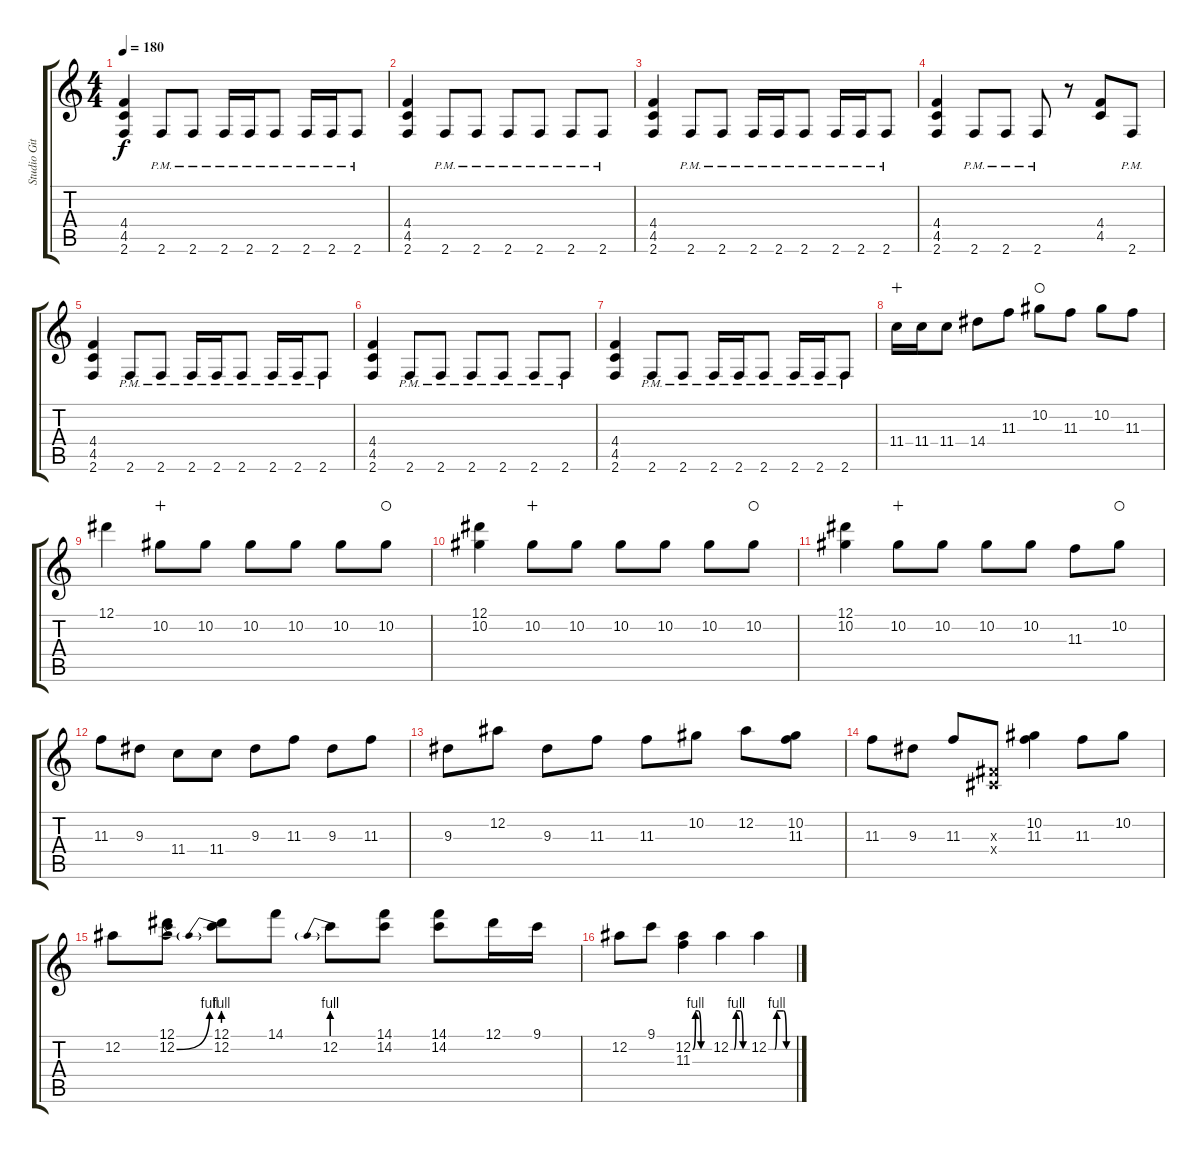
\track ("Studio Gitara" "Studio Git") {instrument distortionguitar}
\staff {score tabs}
\tuning (Eb4 Bb3 Gb3 Db3 Ab2 Eb2) {hide}
\ts (4 4)
\tempo 180
\clef g2
\ks c
(4.4 4.5 2.6).4{dy f} 2.6{pm}.8 2.6{pm}.8 2.6{pm}.16 2.6{pm}.16 2.6{pm}.8 2.6{pm}.16 2.6{pm}.16 2.6{pm}.8 |
(4.4 4.5 2.6).4 2.6{pm}.8 2.6{pm}.8 2.6{pm}.8 2.6{pm}.8 2.6{pm}.8 2.6{pm}.8 |
(4.4 4.5 2.6).4 2.6{pm}.8 2.6{pm}.8 2.6{pm}.16 2.6{pm}.16 2.6{pm}.8 2.6{pm}.16 2.6{pm}.16 2.6{pm}.8 |
(4.4 4.5 2.6).4 2.6{pm}.8 2.6{pm}.8 2.6{pm}.8 r.8 (4.4 4.5).8 2.6{pm}.8 |
(4.4 4.5 2.6).4 2.6{pm}.8 2.6{pm}.8 2.6{pm}.16 2.6{pm}.16 2.6{pm}.8 2.6{pm}.16 2.6{pm}.16 2.6{pm}.8 |
(4.4 4.5 2.6).4 2.6{pm}.8 2.6{pm}.8 2.6{pm}.8 2.6{pm}.8 2.6{pm}.8 2.6{pm}.8 |
(4.4 4.5 2.6).4 2.6{pm}.8 2.6{pm}.8 2.6{pm}.16 2.6{pm}.16 2.6{pm}.8 2.6{pm}.16 2.6{pm}.16 2.6{pm}.8 |
11.4.16{volume 10 wahc} 11.4.16 11.4.8 14.4.8 11.3.8 10.2.8{waho} 11.3.8 10.2.8 11.3.8 |
12.1.4 10.2.8{wahc} 10.2.8 10.2.8 10.2.8 10.2.8 10.2.8{waho} |
(12.1 10.2).4 10.2.8{wahc} 10.2.8 10.2.8 10.2.8 10.2.8 10.2.8{waho} |
(12.1 10.2).4 10.2.8{wahc} 10.2.8 10.2.8 10.2.8 11.3.8 10.2.8{waho} |
11.3.8 9.3.8 11.4.8 11.4.8 9.3.8 11.3.8 9.3.8 11.3.8 |
9.3.8 12.2.8 9.3.8 11.3.8 11.3.8 10.2.8 12.2.8 (10.2 11.3).8 |
11.3.8 9.3.8 11.3.8 (0.3{x} 0.4{x}).8 (10.2 11.3).4 11.3.8 10.2.8 |
12.2.8 (12.1 12.2{be (bend 0 0 60 4)}).8 (12.1 12.2{be (prebend 0 4 60 4)}).8 14.1.8 12.2{be (prebend 0 4 60 4)}.8 (14.1 14.2).8 (14.1 14.2).8 12.1.16 9.1.16 |
12.2.8 9.1.8 (12.2{be (custom 0 0 10 4 20 4 30 0 60 0)} 11.3).4 12.2{be (custom 0 0 12 0 20 4 35 4 45 0 60 0)}.4 12.2{be (custom 0 0 15 0 20 4 37 4 44 0 60 0)}.4
